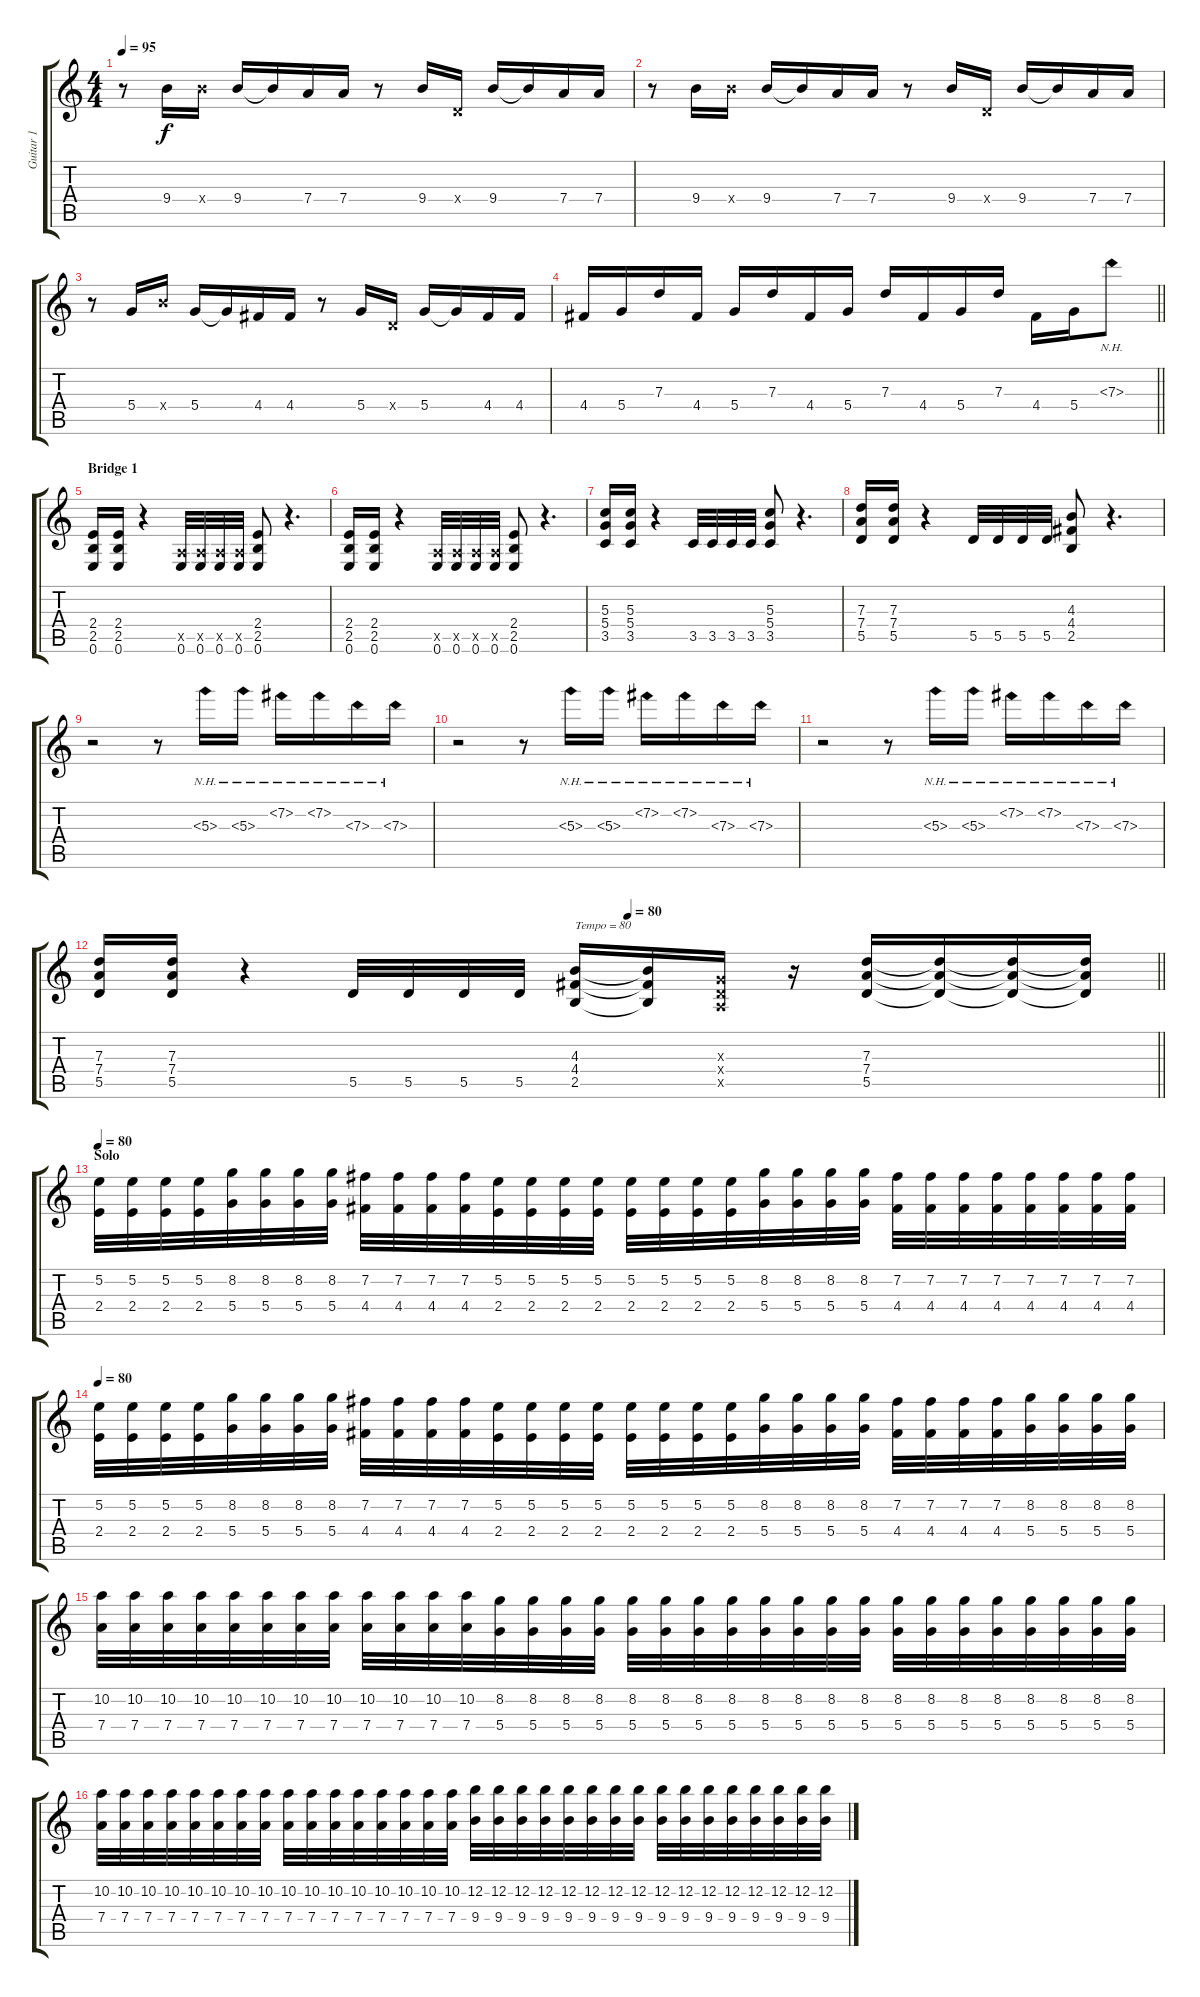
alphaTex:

\track ("Guitar 1" "Guitar 1") {instrument electricguitarjazz}
\staff {score tabs}
\tuning (E4 B3 G3 D3 A2 E2) {hide}
\ts (4 4)
\tempo 95
\clef g2
\ks c
r.8{dy f instrument distortionguitar} 9.4.16 9.4{x}.16 9.4.16 9.4{t}.16 7.4.16 7.4.16 r.8 9.4.16 0.4{x}.16 9.4.16 9.4{t}.16 7.4.16 7.4.16 |
r.8 9.4.16 9.4{x}.16 9.4.16 9.4{t}.16 7.4.16 7.4.16 r.8 9.4.16 0.4{x}.16 9.4.16 9.4{t}.16 7.4.16 7.4.16 |
r.8 5.4.16 9.4{x}.16 5.4.16 5.4{t}.16 4.4.16 4.4.16 r.8 5.4.16 0.4{x}.16 5.4.16 5.4{t}.16 4.4.16 4.4.16 |
\barLineRight lightlight
4.4.16 5.4.16 7.3.16 4.4.16 5.4.16 7.3.16 4.4.16 5.4.16 7.3.16 4.4.16 5.4.16 7.3.16 4.4.16 5.4.16 7.3{nh}.8{instrument guitarharmonics} |
\section ("" "Bridge 1")
(2.4 2.5 0.6).16{instrument distortionguitar} (2.4 2.5 0.6).16 r.4 (0.5{x} 0.6).32 (0.5{x} 0.6).32 (0.5{x} 0.6).32 (0.5{x} 0.6).32 (2.4 2.5 0.6).8 r.4{d} |
(2.4 2.5 0.6).16{instrument distortionguitar} (2.4 2.5 0.6).16 r.4 (0.5{x} 0.6).32 (0.5{x} 0.6).32 (0.5{x} 0.6).32 (0.5{x} 0.6).32 (2.4 2.5 0.6).8 r.4{d} |
(5.3 5.4 3.5).16{instrument distortionguitar} (5.3 5.4 3.5).16 r.4 3.5.32 3.5.32 3.5.32 3.5.32 (5.3 5.4 3.5).8 r.4{d} |
(7.3 7.4 5.5).16{instrument distortionguitar} (7.3 7.4 5.5).16 r.4 5.5.32 5.5.32 5.5.32 5.5.32 (4.3 4.4 2.5).8 r.4{d} |
r.2 r.8 5.3{nh}.16 5.3{nh}.16 7.2{nh}.16 7.2{nh}.16 7.3{nh}.16 7.3{nh}.16 |
r.2 r.8 5.3{nh}.16 5.3{nh}.16 7.2{nh}.16 7.2{nh}.16 7.3{nh}.16 7.3{nh}.16 |
r.2 r.8 5.3{nh}.16 5.3{nh}.16 7.2{nh}.16 7.2{nh}.16 7.3{nh}.16 7.3{nh}.16 |
\tempo (80 0.5)
\barLineRight lightlight
(7.3 7.4 5.5).16{instrument distortionguitar} (7.3 7.4 5.5).16 r.4 5.5.32 5.5.32 5.5.32 5.5.32 (4.3 4.4 2.5).16{txt "Tempo = 80"} (4.3{t} 4.4{t} 2.5{t}).16 (0.3{x} 0.4{x} 0.5{x}).16 r.16 (7.3 7.4 5.5).16 (7.3{t} 7.4{t} 5.5{t}).16 (7.3{t} 7.4{t} 5.5{t}).16 (7.3{t} 7.4{t} 5.5{t}).16 |
\section ("" "Solo")
\tempo 80
(5.2 2.4).32{volume 12 instrument distortionguitar} (5.2 2.4).32 (5.2 2.4).32 (5.2 2.4).32 (8.2 5.4).32 (8.2 5.4).32 (8.2 5.4).32 (8.2 5.4).32 (7.2 4.4).32 (7.2 4.4).32 (7.2 4.4).32 (7.2 4.4).32 (5.2 2.4).32 (5.2 2.4).32 (5.2 2.4).32 (5.2 2.4).32 (5.2 2.4).32 (5.2 2.4).32 (5.2 2.4).32 (5.2 2.4).32 (8.2 5.4).32 (8.2 5.4).32 (8.2 5.4).32 (8.2 5.4).32 (7.2 4.4).32 (7.2 4.4).32 (7.2 4.4).32 (7.2 4.4).32 (7.2 4.4).32 (7.2 4.4).32 (7.2 4.4).32 (7.2 4.4).32 |
\tempo 80
(5.2 2.4).32{volume 12 instrument distortionguitar} (5.2 2.4).32 (5.2 2.4).32 (5.2 2.4).32 (8.2 5.4).32 (8.2 5.4).32 (8.2 5.4).32 (8.2 5.4).32 (7.2 4.4).32 (7.2 4.4).32 (7.2 4.4).32 (7.2 4.4).32 (5.2 2.4).32 (5.2 2.4).32 (5.2 2.4).32 (5.2 2.4).32 (5.2 2.4).32 (5.2 2.4).32 (5.2 2.4).32 (5.2 2.4).32 (8.2 5.4).32 (8.2 5.4).32 (8.2 5.4).32 (8.2 5.4).32 (7.2 4.4).32 (7.2 4.4).32 (7.2 4.4).32 (7.2 4.4).32 (8.2 5.4).32 (8.2 5.4).32 (8.2 5.4).32 (8.2 5.4).32 |
(10.2 7.4).32 (10.2 7.4).32 (10.2 7.4).32 (10.2 7.4).32 (10.2 7.4).32 (10.2 7.4).32 (10.2 7.4).32 (10.2 7.4).32 (10.2 7.4).32 (10.2 7.4).32 (10.2 7.4).32 (10.2 7.4).32 (8.2 5.4).32 (8.2 5.4).32 (8.2 5.4).32 (8.2 5.4).32 (8.2 5.4).32 (8.2 5.4).32 (8.2 5.4).32 (8.2 5.4).32 (8.2 5.4).32 (8.2 5.4).32 (8.2 5.4).32 (8.2 5.4).32 (8.2 5.4).32 (8.2 5.4).32 (8.2 5.4).32 (8.2 5.4).32 (8.2 5.4).32 (8.2 5.4).32 (8.2 5.4).32 (8.2 5.4).32 |
(10.2 7.4).32 (10.2 7.4).32 (10.2 7.4).32 (10.2 7.4).32 (10.2 7.4).32 (10.2 7.4).32 (10.2 7.4).32 (10.2 7.4).32 (10.2 7.4).32 (10.2 7.4).32 (10.2 7.4).32 (10.2 7.4).32 (10.2 7.4).32 (10.2 7.4).32 (10.2 7.4).32 (10.2 7.4).32 (12.2 9.4).32 (12.2 9.4).32 (12.2 9.4).32 (12.2 9.4).32 (12.2 9.4).32 (12.2 9.4).32 (12.2 9.4).32 (12.2 9.4).32 (12.2 9.4).32 (12.2 9.4).32 (12.2 9.4).32 (12.2 9.4).32 (12.2 9.4).32 (12.2 9.4).32 (12.2 9.4).32 (12.2 9.4).32
